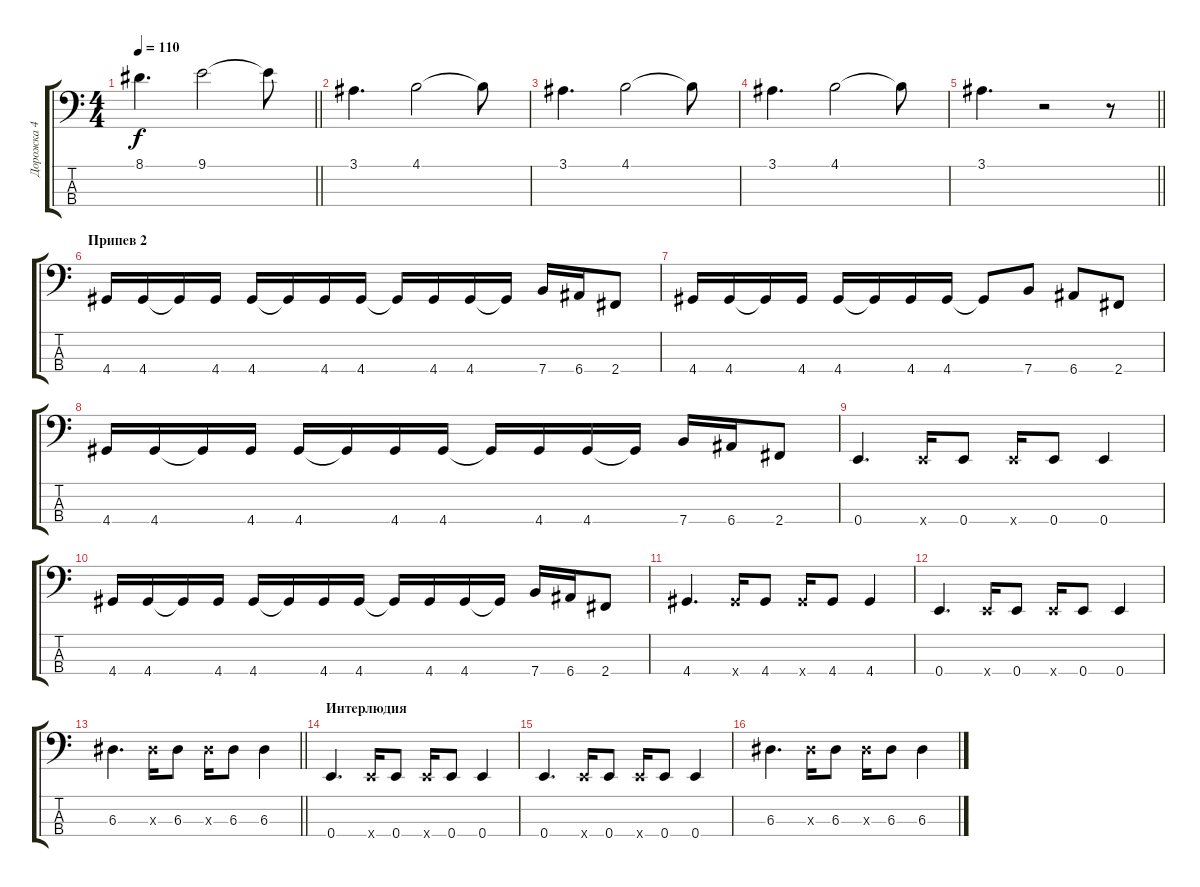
\track ("Дорожка 4" "Дорожка 4") {instrument electricbassfinger}
\staff {score tabs}
\tuning (G2 D2 A1 E1) {hide}
\ts (4 4)
\tempo 110
\clef f4
\barLineRight lightlight
\ks c
8.1.4{d dy f} 9.1.2 9.1{t}.8 |
3.1.4{d} 4.1.2 4.1{t}.8 |
3.1.4{d} 4.1.2 4.1{t}.8 |
3.1.4{d} 4.1.2 4.1{t}.8 |
\barLineRight lightlight
3.1.4{d} r.2 r.8 |
\section ("" "Припев 2")
4.4.16 4.4.16 4.4{t}.16 4.4.16 4.4.16 4.4{t}.16 4.4.16 4.4.16 4.4{t}.16 4.4.16 4.4.16 4.4{t}.16 7.4.16 6.4.16 2.4.8 |
4.4.16 4.4.16 4.4{t}.16 4.4.16 4.4.16 4.4{t}.16 4.4.16 4.4.16 4.4{t}.8 7.4.8 6.4.8 2.4.8 |
4.4.16 4.4.16 4.4{t}.16 4.4.16 4.4.16 4.4{t}.16 4.4.16 4.4.16 4.4{t}.16 4.4.16 4.4.16 4.4{t}.16 7.4.16 6.4.16 2.4.8 |
0.4.4{d} 0.4{x}.16 0.4.8 0.4{x}.16 0.4.8 0.4.4 |
4.4.16 4.4.16 4.4{t}.16 4.4.16 4.4.16 4.4{t}.16 4.4.16 4.4.16 4.4{t}.16 4.4.16 4.4.16 4.4{t}.16 7.4.16 6.4.16 2.4.8 |
4.4.4{d} 4.4{x}.16 4.4.8 4.4{x}.16 4.4.8 4.4.4 |
0.4.4{d} 0.4{x}.16 0.4.8 0.4{x}.16 0.4.8 0.4.4 |
\barLineRight lightlight
6.3.4{d} 6.3{x}.16 6.3.8 6.3{x}.16 6.3.8 6.3.4 |
\section ("" "Интерлюдия")
0.4.4{d} 0.4{x}.16 0.4.8 0.4{x}.16 0.4.8 0.4.4 |
0.4.4{d} 0.4{x}.16 0.4.8 0.4{x}.16 0.4.8 0.4.4 |
6.3.4{d} 6.3{x}.16 6.3.8 6.3{x}.16 6.3.8 6.3.4
